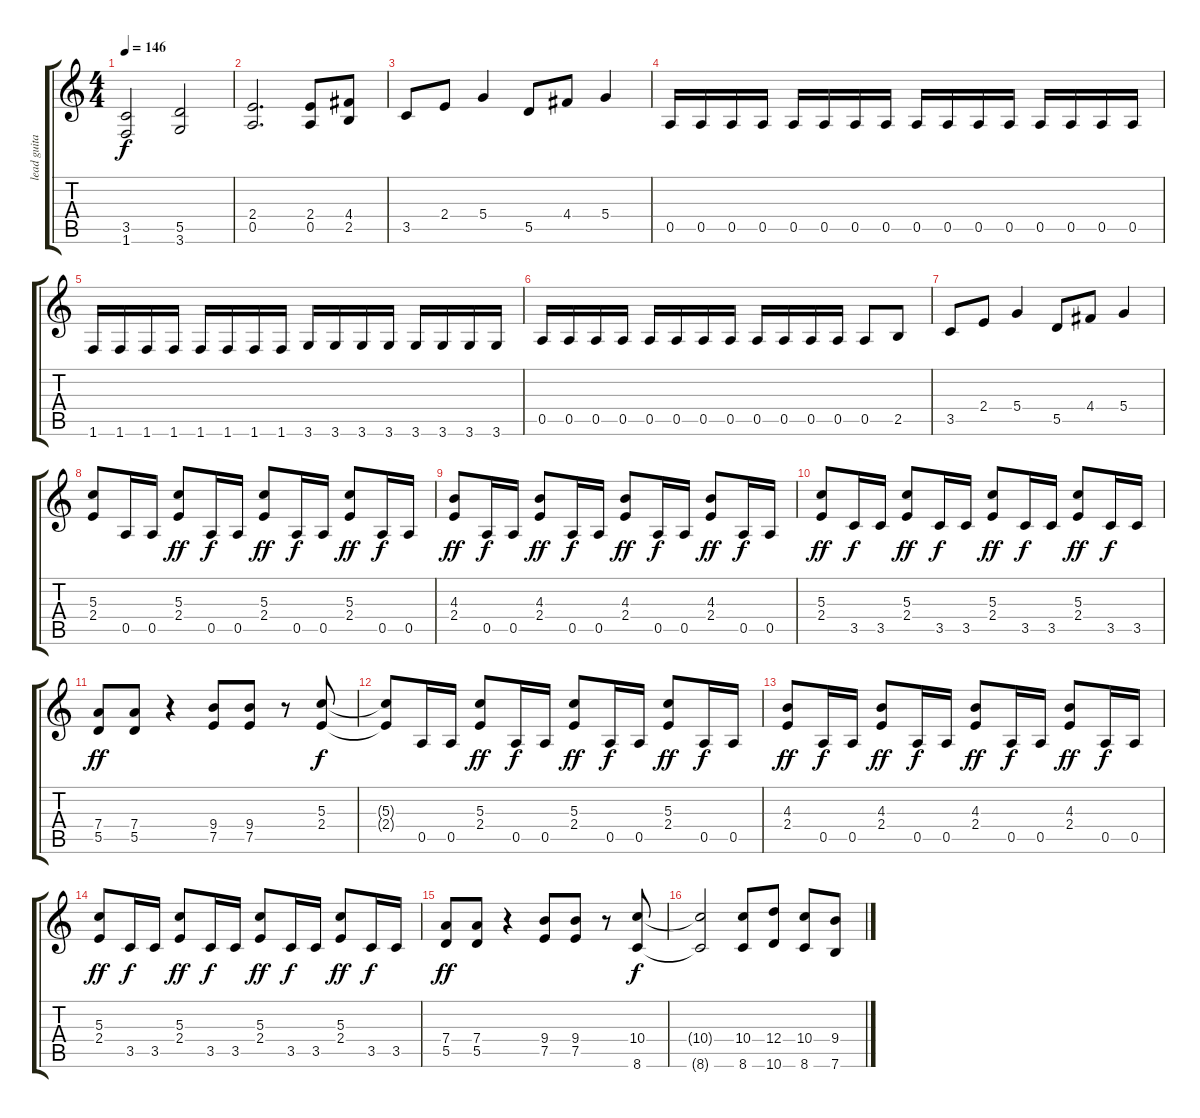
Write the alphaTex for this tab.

\track ("lead guitar" "lead guita") {instrument distortionguitar}
\staff {score tabs}
\tuning (E4 B3 G3 D3 A2 E2) {hide}
\ts (4 4)
\tempo 146
\clef g2
\ks c
(3.5 1.6).2{dy f} (5.5 3.6).2 |
(2.4 0.5).2{d} (2.4 0.5).8 (4.4 2.5).8 |
3.5.8 2.4.8 5.4.4 5.5.8 4.4.8 5.4.4 |
0.5.16 0.5.16 0.5.16 0.5.16 0.5.16 0.5.16 0.5.16 0.5.16 0.5.16 0.5.16 0.5.16 0.5.16 0.5.16 0.5.16 0.5.16 0.5.16 |
1.6.16 1.6.16 1.6.16 1.6.16 1.6.16 1.6.16 1.6.16 1.6.16 3.6.16 3.6.16 3.6.16 3.6.16 3.6.16 3.6.16 3.6.16 3.6.16 |
0.5.16 0.5.16 0.5.16 0.5.16 0.5.16 0.5.16 0.5.16 0.5.16 0.5.16 0.5.16 0.5.16 0.5.16 0.5.8 2.5.8 |
3.5.8 2.4.8 5.4.4 5.5.8 4.4.8 5.4.4 |
(5.3 2.4).8 0.5.16 0.5.16 (5.3 2.4).8{dy ff} 0.5.16{dy f} 0.5.16 (5.3 2.4).8{dy ff} 0.5.16{dy f} 0.5.16 (5.3 2.4).8{dy ff} 0.5.16{dy f} 0.5.16 |
(4.3 2.4).8{dy ff} 0.5.16{dy f} 0.5.16 (4.3 2.4).8{dy ff} 0.5.16{dy f} 0.5.16 (4.3 2.4).8{dy ff} 0.5.16{dy f} 0.5.16 (4.3 2.4).8{dy ff} 0.5.16{dy f} 0.5.16 |
(5.3 2.4).8{dy ff} 3.5.16{dy f} 3.5.16 (5.3 2.4).8{dy ff} 3.5.16{dy f} 3.5.16 (5.3 2.4).8{dy ff} 3.5.16{dy f} 3.5.16 (5.3 2.4).8{dy ff} 3.5.16{dy f} 3.5.16 |
(7.4 5.5).8{dy ff} (7.4 5.5).8 r.4 (9.4 7.5).8 (9.4 7.5).8 r.8 (5.3 2.4).8{dy f} |
(5.3{t} 2.4{t}).8 0.5.16 0.5.16 (5.3 2.4).8{dy ff} 0.5.16{dy f} 0.5.16 (5.3 2.4).8{dy ff} 0.5.16{dy f} 0.5.16 (5.3 2.4).8{dy ff} 0.5.16{dy f} 0.5.16 |
(4.3 2.4).8{dy ff} 0.5.16{dy f} 0.5.16 (4.3 2.4).8{dy ff} 0.5.16{dy f} 0.5.16 (4.3 2.4).8{dy ff} 0.5.16{dy f} 0.5.16 (4.3 2.4).8{dy ff} 0.5.16{dy f} 0.5.16 |
(5.3 2.4).8{dy ff} 3.5.16{dy f} 3.5.16 (5.3 2.4).8{dy ff} 3.5.16{dy f} 3.5.16 (5.3 2.4).8{dy ff} 3.5.16{dy f} 3.5.16 (5.3 2.4).8{dy ff} 3.5.16{dy f} 3.5.16 |
(7.4 5.5).8{dy ff} (7.4 5.5).8 r.4 (9.4 7.5).8 (9.4 7.5).8 r.8 (10.4 8.6).8{dy f} |
(10.4{t} 8.6{t}).2 (10.4 8.6).8 (12.4 10.6).8 (10.4 8.6).8 (9.4 7.6).8
